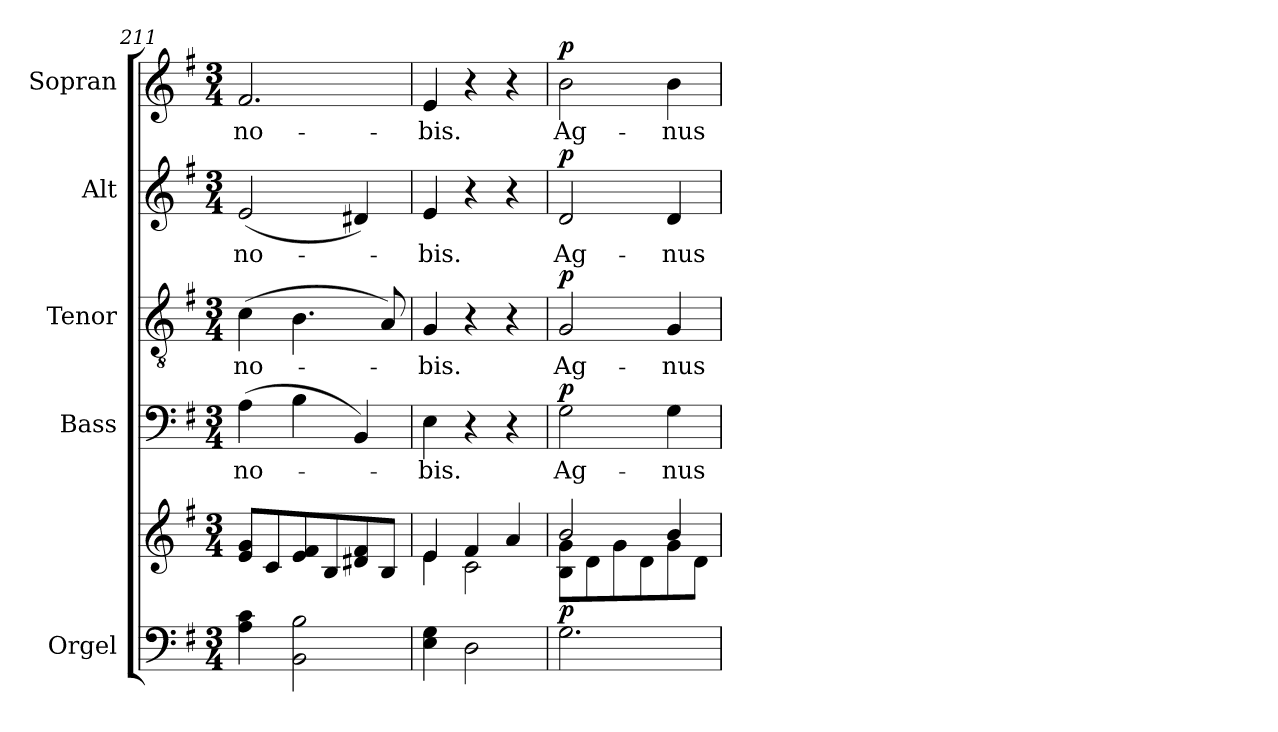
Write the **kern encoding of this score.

**kern	**kern	**dynam	**kern	**text	**dynam	**kern	**text	**dynam	**kern	**text	**dynam	**kern	**text	**dynam
*part5	*part5	*part5	*part4	*part4	*part4	*part3	*part3	*part3	*part2	*part2	*part2	*part1	*part1	*part1
*staff6	*staff5	*staff5/6	*staff4	*staff4	*staff4	*staff3	*staff3	*staff3	*staff2	*staff2	*staff2	*staff1	*staff1	*staff1
*I"Orgel	*	*	*I"Bass	*	*	*I"Tenor	*	*	*I"Alt	*	*	*I"Sopran	*	*
*I'Org.	*	*	*I'B.	*	*	*I'T.	*	*	*I'A.	*	*	*I'S.	*	*
*clefF4	*clefG2	*	*clefF4	*	*	*clefGv2	*	*	*clefG2	*	*	*clefG2	*	*
*k[f#]	*k[f#]	*	*k[f#]	*	*	*k[f#]	*	*	*k[f#]	*	*	*k[f#]	*	*
*G:	*G:	*	*G:	*	*	*G:	*	*	*G:	*	*	*G:	*	*
*M3/4	*M3/4	*	*M3/4	*	*	*M3/4	*	*	*M3/4	*	*	*M3/4	*	*
=211	=211	=211	=211	=211	=211	=211	=211	=211	=211	=211	=211	=211	=211	=211
!	!	!	!	!LO:LY:b	!	!	!LO:LY:b	!	!	!LO:LY:b	!	!	!LO:LY:b	!
4A\ 4c\	8e/ 8g/L	.	(>4A\	no-	.	(>4c\	no-	.	(<2e/	no-	.	2.f#/	no-	.
.	8c/	.	.	.	.	.	.	.	.	.	.	.	.	.
2BB\ 2B\	8e/ 8f#/	.	4B\	.	.	4.B\	.	.	.	.	.	.	.	.
.	8B/	.	.	.	.	.	.	.	.	.	.	.	.	.
.	8d#X/ 8f#/	.	4BB/)	.	.	.	.	.	4d#X/)	.	.	.	.	.
.	8B/J	.	.	.	.	8A/)	.	.	.	.	.	.	.	.
=212	=212	=212	=212	=212	=212	=212	=212	=212	=212	=212	=212	=212	=212	=212
*	*^	*	*	*	*	*	*	*	*	*	*	*	*	*
!	!	!	!	!	!LO:LY:b	!	!	!LO:LY:b	!	!	!LO:LY:b	!	!	!LO:LY:b	!
4E\ 4G\	4e/	4e\	.	4E\	-bis.	.	4G/	-bis.	.	4e/	-bis.	.	4e/	-bis.	.
2D\	4f#/	2c\	.	4r	.	.	4r	.	.	4r	.	.	4r	.	.
.	4a/	.	.	4r	.	.	4r	.	.	4r	.	.	4r	.	.
=213	=213	=213	=213	=213	=213	=213	=213	=213	=213	=213	=213	=213	=213	=213	=213
!	!	!	!LO:DY:b	!	!LO:LY:b	!LO:DY:a	!	!LO:LY:b	!LO:DY:a	!	!LO:LY:b	!LO:DY:a	!	!LO:LY:b	!LO:DY:a
2.G\	2b/	8B\ 8g\L	p	2G\	Ag-	p	2G/	Ag-	p	2d/	Ag-	p	2b\	Ag-	p
.	.	8d\	.	.	.	.	.	.	.	.	.	.	.	.	.
.	.	8g\	.	.	.	.	.	.	.	.	.	.	.	.	.
.	.	8d\	.	.	.	.	.	.	.	.	.	.	.	.	.
!	!	!	!	!	!LO:LY:b	!	!	!LO:LY:b	!	!	!LO:LY:b	!	!	!LO:LY:b	!
.	4b/	8g\	.	4G\	-nus	.	4G/	-nus	.	4d/	-nus	.	4b\	-nus	.
.	.	8d\J	.	.	.	.	.	.	.	.	.	.	.	.	.
*	*v	*v	*	*	*	*	*	*	*	*	*	*	*	*	*
=	=	=	=	=	=	=	=	=	=	=	=	=	=	=
*-	*-	*-	*-	*-	*-	*-	*-	*-	*-	*-	*-	*-	*-	*-
